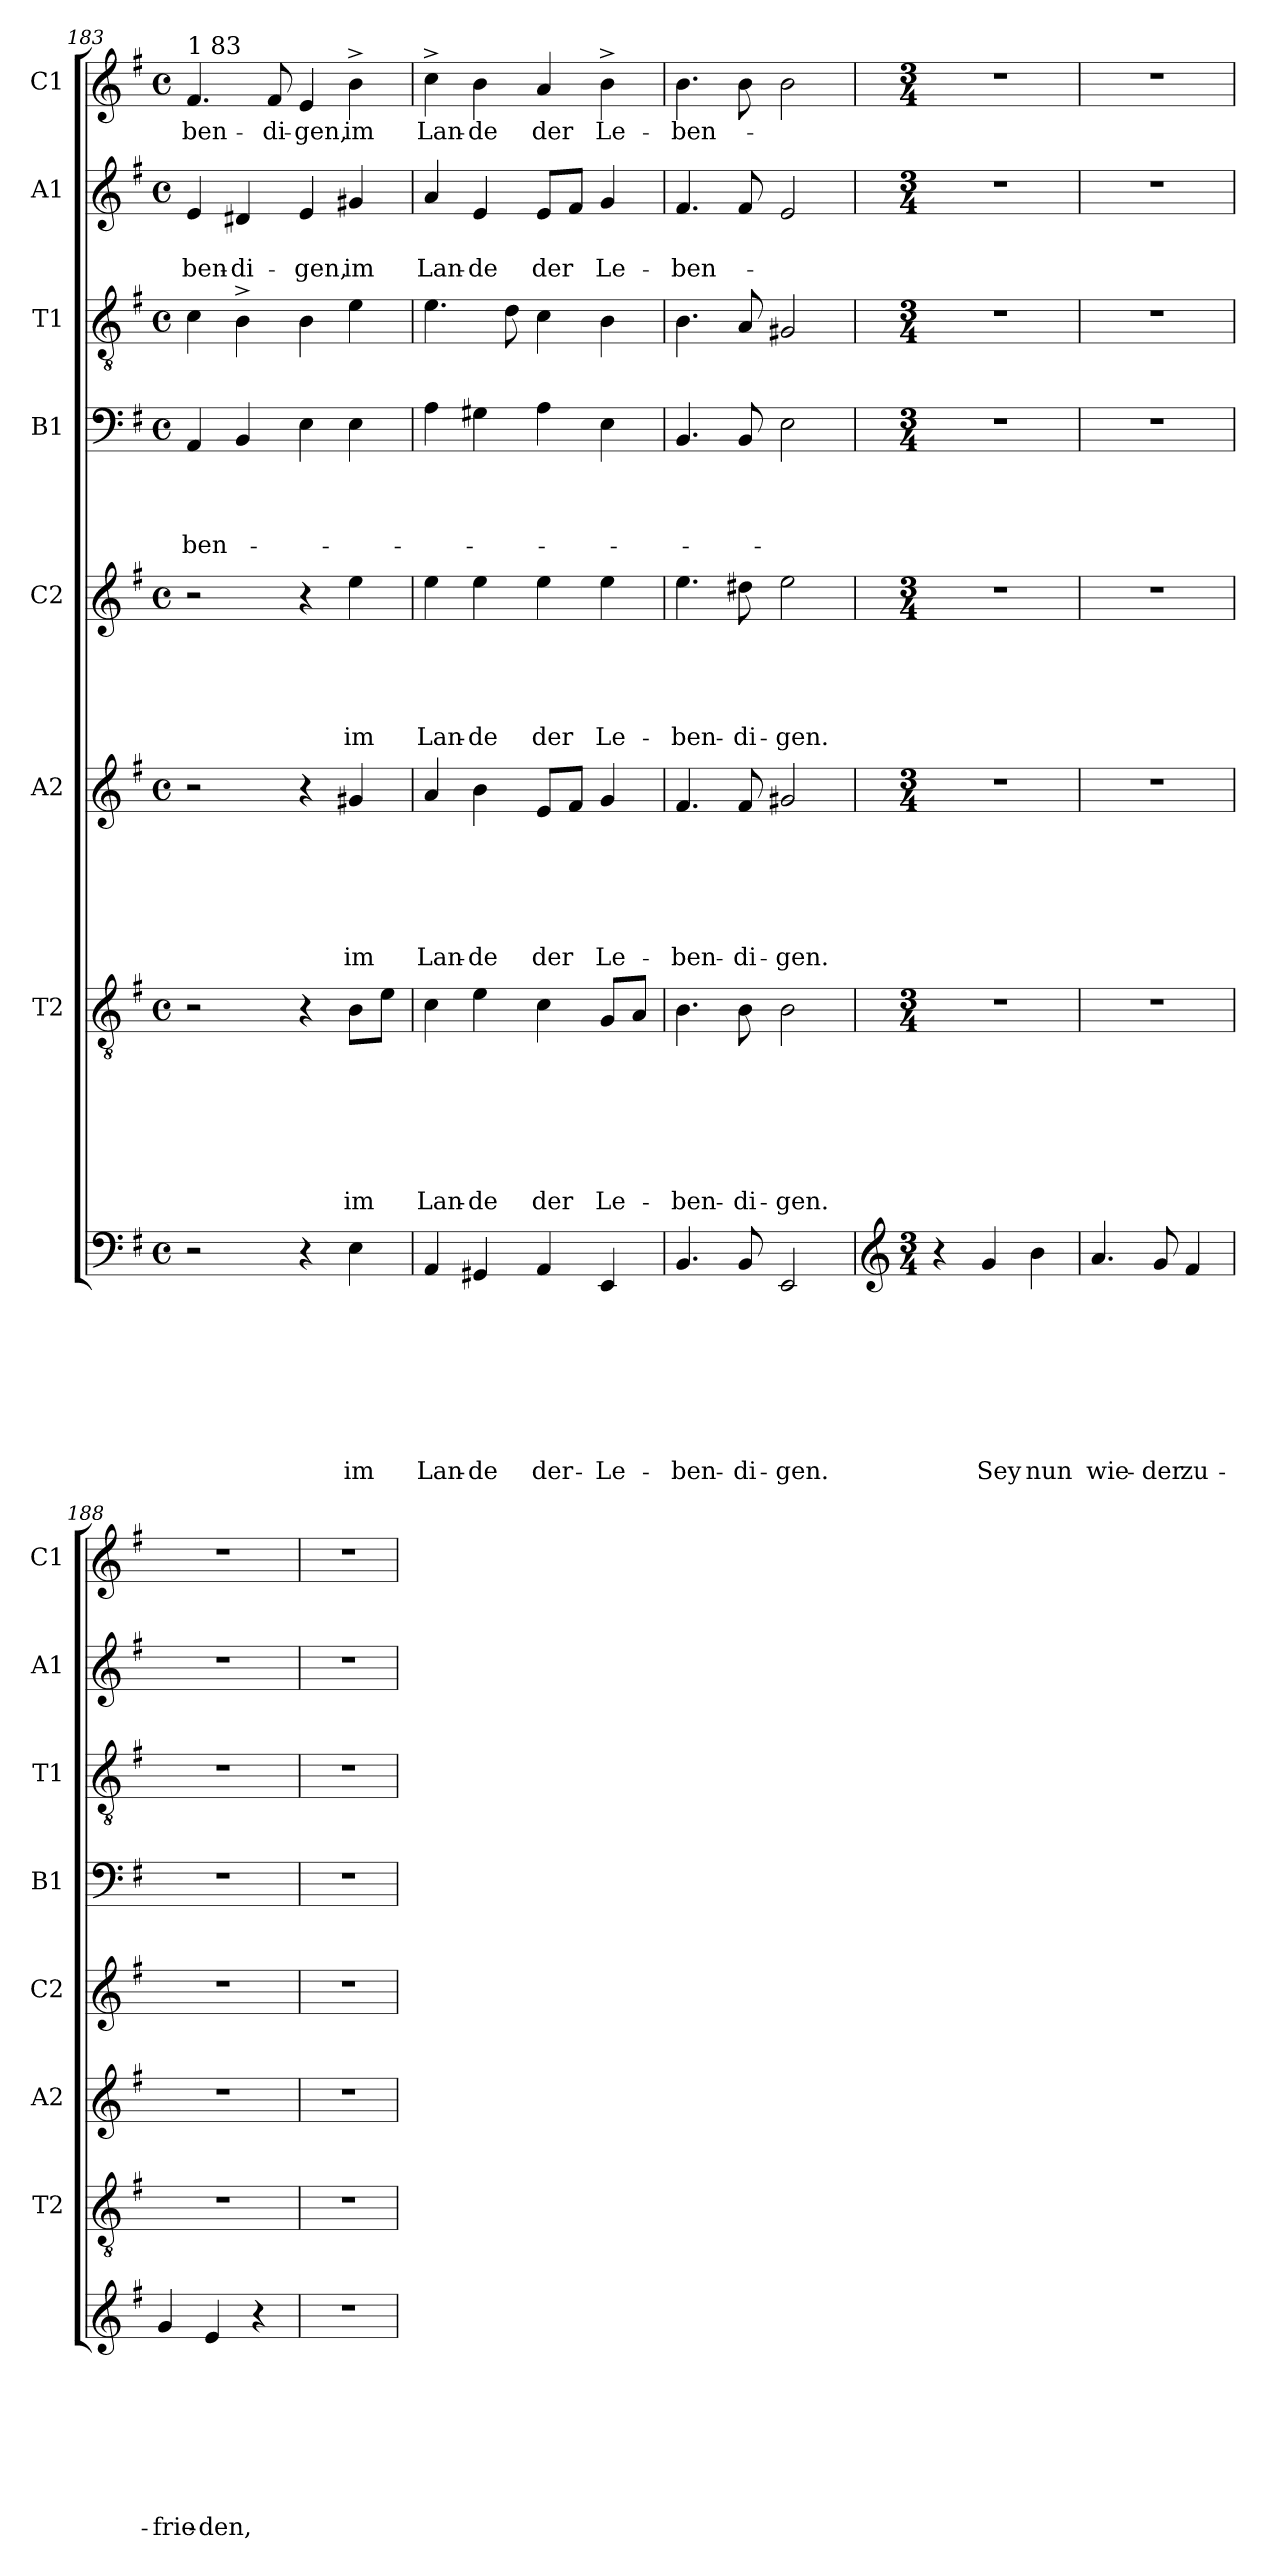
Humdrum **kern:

**kern	**text	**text	**text	**text	**text	**text	**text	**text	**kern	**text	**text	**text	**text	**text	**text	**text	**kern	**text	**text	**text	**text	**text	**text	**kern	**text	**text	**text	**text	**text	**kern	**text	**text	**text	**text	**kern	**kern	**text	**text	**kern	**text
*part8	*part8	*part8	*part8	*part8	*part8	*part8	*part8	*part8	*part7	*part7	*part7	*part7	*part7	*part7	*part7	*part7	*part6	*part6	*part6	*part6	*part6	*part6	*part6	*part5	*part5	*part5	*part5	*part5	*part5	*part4	*part4	*part4	*part4	*part4	*part3	*part2	*part2	*part2	*part1	*part1
*staff8	*staff8	*staff8	*staff8	*staff8	*staff8	*staff8	*staff8	*staff8	*staff7	*staff7	*staff7	*staff7	*staff7	*staff7	*staff7	*staff7	*staff6	*staff6	*staff6	*staff6	*staff6	*staff6	*staff6	*staff5	*staff5	*staff5	*staff5	*staff5	*staff5	*staff4	*staff4	*staff4	*staff4	*staff4	*staff3	*staff2	*staff2	*staff2	*staff1	*staff1
*	*	*	*	*	*	*	*	*	*I"T2	*	*	*	*	*	*	*	*I"A2	*	*	*	*	*	*	*I"C2	*	*	*	*	*	*I"B1	*	*	*	*	*I"T1	*I"A1	*	*	*I"C1	*
*	*	*	*	*	*	*	*	*	*I'T2	*	*	*	*	*	*	*	*I'A2	*	*	*	*	*	*	*I'C2	*	*	*	*	*	*I'B1	*	*	*	*	*I'T1	*I'A1	*	*	*I'C1	*
!!LO:LB:g=z
*clefF4	*	*	*	*	*	*	*	*	*clefGv2	*	*	*	*	*	*	*	*clefG2	*	*	*	*	*	*	*clefG2	*	*	*	*	*	*clefF4	*	*	*	*	*clefGv2	*clefG2	*	*	*clefG2	*
*k[f#]	*	*	*	*	*	*	*	*	*k[f#]	*	*	*	*	*	*	*	*k[f#]	*	*	*	*	*	*	*k[f#]	*	*	*	*	*	*k[f#]	*	*	*	*	*k[f#]	*k[f#]	*	*	*k[f#]	*
*G:	*	*	*	*	*	*	*	*	*G:	*	*	*	*	*	*	*	*G:	*	*	*	*	*	*	*G:	*	*	*	*	*	*G:	*	*	*	*	*G:	*G:	*	*	*G:	*
*M4/4	*	*	*	*	*	*	*	*	*M4/4	*	*	*	*	*	*	*	*M4/4	*	*	*	*	*	*	*M4/4	*	*	*	*	*	*M4/4	*	*	*	*	*M4/4	*M4/4	*	*	*M4/4	*
*met(c)	*	*	*	*	*	*	*	*	*met(c)	*	*	*	*	*	*	*	*met(c)	*	*	*	*	*	*	*met(c)	*	*	*	*	*	*met(c)	*	*	*	*	*met(c)	*met(c)	*	*	*met(c)	*
=183	=183	=183	=183	=183	=183	=183	=183	=183	=183	=183	=183	=183	=183	=183	=183	=183	=183	=183	=183	=183	=183	=183	=183	=183	=183	=183	=183	=183	=183	=183	=183	=183	=183	=183	=183	=183	=183	=183	=183	=183
!	!	!	!	!	!	!	!	!	!	!	!	!	!	!	!	!	!	!	!	!	!	!	!	!	!	!	!	!	!	!	!	!	!	!	!	!	!	!	!LO:TX:a:t=1 83	!
!	!	!	!	!	!	!	!	!	!	!	!	!	!	!	!	!	!	!	!	!	!	!	!	!	!	!	!	!	!	!	!	!	!	!LO:LY:b	!	!	!	!LO:LY:b	!	!LO:LY:b
2r	.	.	.	.	.	.	.	.	2r	.	.	.	.	.	.	.	2r	.	.	.	.	.	.	2r	.	.	.	.	.	4AA/	.	.	.	-ben-	4c\	4e/	.	-ben-	4.f#/	-ben-
!	!	!	!	!	!	!	!	!	!	!	!	!	!	!	!	!	!	!	!	!	!	!	!	!	!	!	!	!	!	!	!	!	!	!	!	!	!	!LO:LY:b	!	!
.	.	.	.	.	.	.	.	.	.	.	.	.	.	.	.	.	.	.	.	.	.	.	.	.	.	.	.	.	.	4BB/	.	.	.	.	4B^>\	4d#X/	.	-di-	.	.
!	!	!	!	!	!	!	!	!	!	!	!	!	!	!	!	!	!	!	!	!	!	!	!	!	!	!	!	!	!	!	!	!	!	!	!	!	!	!	!	!LO:LY:b
.	.	.	.	.	.	.	.	.	.	.	.	.	.	.	.	.	.	.	.	.	.	.	.	.	.	.	.	.	.	.	.	.	.	.	.	.	.	.	8f#/	-di-
!	!	!	!	!	!	!	!	!	!	!	!	!	!	!	!	!	!	!	!	!	!	!	!	!	!	!	!	!	!	!	!	!	!	!	!	!	!	!LO:LY:b	!	!LO:LY:b
4r	.	.	.	.	.	.	.	.	4r	.	.	.	.	.	.	.	4r	.	.	.	.	.	.	4r	.	.	.	.	.	4E\	.	.	.	.	4B\	4e/	.	-gen,	4e/	-gen,
!	!	!	!	!	!	!	!	!LO:LY:b	!	!	!	!	!	!	!	!LO:LY:b	!	!	!	!	!	!	!LO:LY:b	!	!	!	!	!	!LO:LY:b	!	!	!	!	!	!	!	!	!LO:LY:b	!	!LO:LY:b
4E\	.	.	.	.	.	.	.	im	8B\L	.	.	.	.	.	.	im	4g#X/	.	.	.	.	.	im	4ee\	.	.	.	.	im	4E\	.	.	.	.	4e\	4g#X/	.	im	4b^>\	im
.	.	.	.	.	.	.	.	.	8e\J	.	.	.	.	.	.	.	.	.	.	.	.	.	.	.	.	.	.	.	.	.	.	.	.	.	.	.	.	.	.	.
=184	=184	=184	=184	=184	=184	=184	=184	=184	=184	=184	=184	=184	=184	=184	=184	=184	=184	=184	=184	=184	=184	=184	=184	=184	=184	=184	=184	=184	=184	=184	=184	=184	=184	=184	=184	=184	=184	=184	=184	=184
!	!	!	!	!	!	!	!	!LO:LY:b	!	!	!	!	!	!	!	!LO:LY:b	!	!	!	!	!	!	!LO:LY:b	!	!	!	!	!	!LO:LY:b	!	!	!	!	!	!	!	!	!LO:LY:b	!	!LO:LY:b
4AA/	.	.	.	.	.	.	.	Lan-	4c\	.	.	.	.	.	.	Lan-	4a/	.	.	.	.	.	Lan-	4ee\	.	.	.	.	Lan-	4A\	.	.	.	.	4.e\	4a/	.	Lan-	4cc^>\	Lan-
!	!	!	!	!	!	!	!	!LO:LY:b	!	!	!	!	!	!	!	!LO:LY:b	!	!	!	!	!	!	!LO:LY:b	!	!	!	!	!	!LO:LY:b	!	!	!	!	!	!	!	!	!LO:LY:b	!	!LO:LY:b
4GG#X/	.	.	.	.	.	.	.	-de	4e\	.	.	.	.	.	.	-de	4b\	.	.	.	.	.	-de	4ee\	.	.	.	.	-de	4G#X\	.	.	.	.	.	4e/	.	-de	4b\	-de
.	.	.	.	.	.	.	.	.	.	.	.	.	.	.	.	.	.	.	.	.	.	.	.	.	.	.	.	.	.	.	.	.	.	.	8d\	.	.	.	.	.
!	!	!	!	!	!	!	!	!LO:LY:b	!	!	!	!	!	!	!	!LO:LY:b	!	!	!	!	!	!	!LO:LY:b	!	!	!	!	!	!LO:LY:b	!	!	!	!	!	!	!	!	!LO:LY:b	!	!LO:LY:b
4AA/	.	.	.	.	.	.	.	der-	4c\	.	.	.	.	.	.	der	8e/L	.	.	.	.	.	der	4ee\	.	.	.	.	der	4A\	.	.	.	.	4c\	8e/L	.	der	4a/	der
.	.	.	.	.	.	.	.	.	.	.	.	.	.	.	.	.	8f#/J	.	.	.	.	.	.	.	.	.	.	.	.	.	.	.	.	.	.	8f#/J	.	.	.	.
!	!	!	!	!	!	!	!	!LO:LY:b	!	!	!	!	!	!	!	!LO:LY:b	!	!	!	!	!	!	!LO:LY:b	!	!	!	!	!	!LO:LY:b	!	!	!	!	!	!	!	!	!LO:LY:b	!	!LO:LY:b
4EE/	.	.	.	.	.	.	.	-Le-	8G/L	.	.	.	.	.	.	Le-	4g/	.	.	.	.	.	Le-	4ee\	.	.	.	.	Le-	4E\	.	.	.	.	4B\	4g/	.	Le-	4b^>\	Le-
.	.	.	.	.	.	.	.	.	8A/J	.	.	.	.	.	.	.	.	.	.	.	.	.	.	.	.	.	.	.	.	.	.	.	.	.	.	.	.	.	.	.
=185	=185	=185	=185	=185	=185	=185	=185	=185	=185	=185	=185	=185	=185	=185	=185	=185	=185	=185	=185	=185	=185	=185	=185	=185	=185	=185	=185	=185	=185	=185	=185	=185	=185	=185	=185	=185	=185	=185	=185	=185
!	!	!	!	!	!	!	!	!LO:LY:b	!	!	!	!	!	!	!	!LO:LY:b	!	!	!	!	!	!	!LO:LY:b	!	!	!	!	!	!LO:LY:b	!	!	!	!	!	!	!	!	!LO:LY:b	!	!LO:LY:b
4.BB/	.	.	.	.	.	.	.	-ben-	4.B\	.	.	.	.	.	.	-ben-	4.f#/	.	.	.	.	.	-ben-	4.ee\	.	.	.	.	-ben-	4.BB/	.	.	.	.	4.B\	4.f#/	.	-ben-	4.b\	-ben-
!	!	!	!	!	!	!	!	!LO:LY:b	!	!	!	!	!	!	!	!LO:LY:b	!	!	!	!	!	!	!LO:LY:b	!	!	!	!	!	!LO:LY:b	!	!	!	!	!	!	!	!	!	!	!
8BB/	.	.	.	.	.	.	.	-di-	8B\	.	.	.	.	.	.	-di-	8f#/	.	.	.	.	.	-di-	8dd#X\	.	.	.	.	-di-	8BB/	.	.	.	.	8A/	8f#/	.	.	8b\	.
!	!	!	!	!	!	!	!	!LO:LY:b	!	!	!	!	!	!	!	!LO:LY:b	!	!	!	!	!	!	!LO:LY:b	!	!	!	!	!	!LO:LY:b	!	!	!	!	!	!	!	!	!	!	!
2EE/	.	.	.	.	.	.	.	-gen.	2B\	.	.	.	.	.	.	-gen.	2g#X/	.	.	.	.	.	-gen.	2ee\	.	.	.	.	-gen.	2E\	.	.	.	.	2G#X/	2e/	.	.	2b\	.
!!LO:PB:g=z
=186!	=186!	=186!	=186!	=186!	=186!	=186!	=186!	=186!	=186!	=186!	=186!	=186!	=186!	=186!	=186!	=186!	=186!	=186!	=186!	=186!	=186!	=186!	=186!	=186!	=186!	=186!	=186!	=186!	=186!	=186!	=186!	=186!	=186!	=186!	=186!	=186!	=186!	=186!	=186!	=186!
*clefG2	*	*	*	*	*	*	*	*	*	*	*	*	*	*	*	*	*	*	*	*	*	*	*	*	*	*	*	*	*	*	*	*	*	*	*	*	*	*	*	*
*M3/4	*	*	*	*	*	*	*	*	*M3/4	*	*	*	*	*	*	*	*M3/4	*	*	*	*	*	*	*M3/4	*	*	*	*	*	*M3/4	*	*	*	*	*M3/4	*M3/4	*	*	*M3/4	*
4r	.	.	.	.	.	.	.	.	2.r	.	.	.	.	.	.	.	2.r	.	.	.	.	.	.	2.r	.	.	.	.	.	2.r	.	.	.	.	2.r	2.r	.	.	2.r	.
!	!	!	!	!	!	!	!	!LO:LY:b	!	!	!	!	!	!	!	!	!	!	!	!	!	!	!	!	!	!	!	!	!	!	!	!	!	!	!	!	!	!	!	!
4g/	.	.	.	.	.	.	.	Sey	.	.	.	.	.	.	.	.	.	.	.	.	.	.	.	.	.	.	.	.	.	.	.	.	.	.	.	.	.	.	.	.
!	!	!	!	!	!	!	!	!LO:LY:b	!	!	!	!	!	!	!	!	!	!	!	!	!	!	!	!	!	!	!	!	!	!	!	!	!	!	!	!	!	!	!	!
4b\	.	.	.	.	.	.	.	nun	.	.	.	.	.	.	.	.	.	.	.	.	.	.	.	.	.	.	.	.	.	.	.	.	.	.	.	.	.	.	.	.
=187	=187	=187	=187	=187	=187	=187	=187	=187	=187	=187	=187	=187	=187	=187	=187	=187	=187	=187	=187	=187	=187	=187	=187	=187	=187	=187	=187	=187	=187	=187	=187	=187	=187	=187	=187	=187	=187	=187	=187	=187
!	!	!	!	!	!	!	!	!LO:LY:b	!	!	!	!	!	!	!	!	!	!	!	!	!	!	!	!	!	!	!	!	!	!	!	!	!	!	!	!	!	!	!	!
4.a/	.	.	.	.	.	.	.	wie-	2.r	.	.	.	.	.	.	.	2.r	.	.	.	.	.	.	2.r	.	.	.	.	.	2.r	.	.	.	.	2.r	2.r	.	.	2.r	.
!	!	!	!	!	!	!	!	!LO:LY:b	!	!	!	!	!	!	!	!	!	!	!	!	!	!	!	!	!	!	!	!	!	!	!	!	!	!	!	!	!	!	!	!
8g/	.	.	.	.	.	.	.	-der	.	.	.	.	.	.	.	.	.	.	.	.	.	.	.	.	.	.	.	.	.	.	.	.	.	.	.	.	.	.	.	.
!	!	!	!	!	!	!	!	!LO:LY:b	!	!	!	!	!	!	!	!	!	!	!	!	!	!	!	!	!	!	!	!	!	!	!	!	!	!	!	!	!	!	!	!
4f#/	.	.	.	.	.	.	.	zu-	.	.	.	.	.	.	.	.	.	.	.	.	.	.	.	.	.	.	.	.	.	.	.	.	.	.	.	.	.	.	.	.
=188	=188	=188	=188	=188	=188	=188	=188	=188	=188	=188	=188	=188	=188	=188	=188	=188	=188	=188	=188	=188	=188	=188	=188	=188	=188	=188	=188	=188	=188	=188	=188	=188	=188	=188	=188	=188	=188	=188	=188	=188
!	!	!	!	!	!	!	!	!LO:LY:b	!	!	!	!	!	!	!	!	!	!	!	!	!	!	!	!	!	!	!	!	!	!	!	!	!	!	!	!	!	!	!	!
4g/	.	.	.	.	.	.	.	-frie-	2.r	.	.	.	.	.	.	.	2.r	.	.	.	.	.	.	2.r	.	.	.	.	.	2.r	.	.	.	.	2.r	2.r	.	.	2.r	.
!	!	!	!	!	!	!	!	!LO:LY:b:rj	!	!	!	!	!	!	!	!	!	!	!	!	!	!	!	!	!	!	!	!	!	!	!	!	!	!	!	!	!	!	!	!
4e/	.	.	.	.	.	.	.	-den,	.	.	.	.	.	.	.	.	.	.	.	.	.	.	.	.	.	.	.	.	.	.	.	.	.	.	.	.	.	.	.	.
4r	.	.	.	.	.	.	.	.	.	.	.	.	.	.	.	.	.	.	.	.	.	.	.	.	.	.	.	.	.	.	.	.	.	.	.	.	.	.	.	.
=189	=189	=189	=189	=189	=189	=189	=189	=189	=189	=189	=189	=189	=189	=189	=189	=189	=189	=189	=189	=189	=189	=189	=189	=189	=189	=189	=189	=189	=189	=189	=189	=189	=189	=189	=189	=189	=189	=189	=189	=189
!LO:N:vis=1	!	!	!	!	!	!	!	!	!	!	!	!	!	!	!	!	!	!	!	!	!	!	!	!	!	!	!	!	!	!	!	!	!	!	!	!	!	!	!	!
2.r	.	.	.	.	.	.	.	.	2.r	.	.	.	.	.	.	.	2.r	.	.	.	.	.	.	2.r	.	.	.	.	.	2.r	.	.	.	.	2.r	2.r	.	.	2.r	.
=	=	=	=	=	=	=	=	=	=	=	=	=	=	=	=	=	=	=	=	=	=	=	=	=	=	=	=	=	=	=	=	=	=	=	=	=	=	=	=	=
*-	*-	*-	*-	*-	*-	*-	*-	*-	*-	*-	*-	*-	*-	*-	*-	*-	*-	*-	*-	*-	*-	*-	*-	*-	*-	*-	*-	*-	*-	*-	*-	*-	*-	*-	*-	*-	*-	*-	*-	*-
